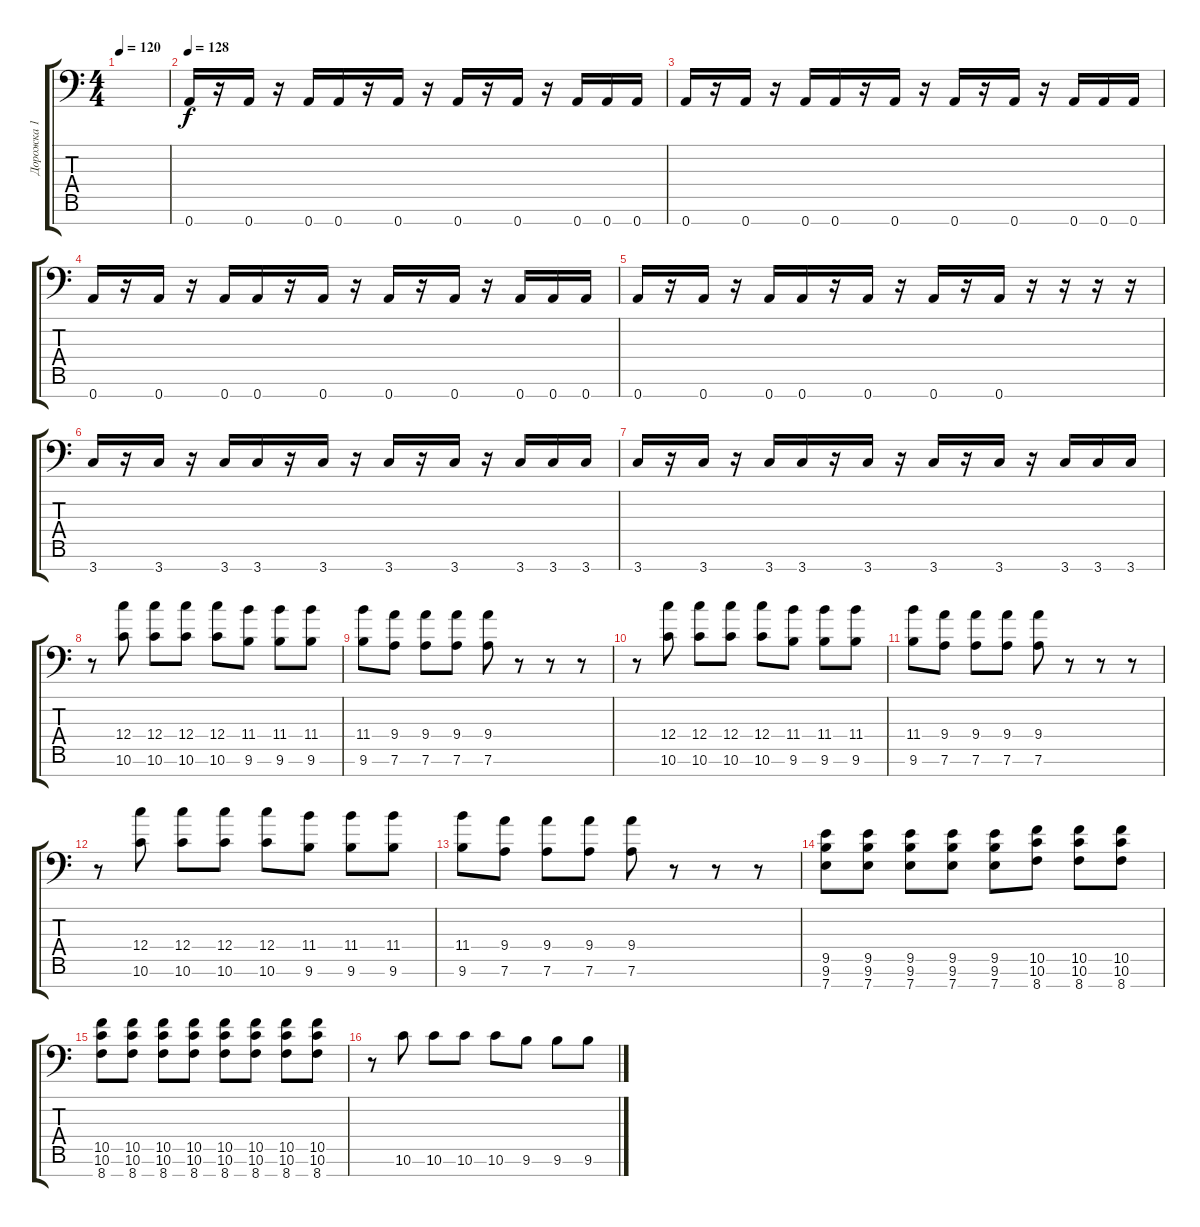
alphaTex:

\track ("Дорожка 1" "Дорожка 1") {instrument overdrivenguitar}
\staff {score tabs}
\tuning (D4 A3 F3 C3 G2 D2 A1) {hide}
\ts (4 4)
\tempo 120
\clef f4
\ks c
|
\tempo 128
0.7.16 r.16 0.7.16 r.16 0.7.16 0.7.16 r.16 0.7.16 r.16 0.7.16 r.16 0.7.16 r.16 0.7.16 0.7.16 0.7.16 |
0.7.16 r.16 0.7.16 r.16 0.7.16 0.7.16 r.16 0.7.16 r.16 0.7.16 r.16 0.7.16 r.16 0.7.16 0.7.16 0.7.16 |
0.7.16 r.16 0.7.16 r.16 0.7.16 0.7.16 r.16 0.7.16 r.16 0.7.16 r.16 0.7.16 r.16 0.7.16 0.7.16 0.7.16 |
0.7.16 r.16 0.7.16 r.16 0.7.16 0.7.16 r.16 0.7.16 r.16 0.7.16 r.16 0.7.16 r.16 r.16 r.16 r.16 |
3.7.16 r.16 3.7.16 r.16 3.7.16 3.7.16 r.16 3.7.16 r.16 3.7.16 r.16 3.7.16 r.16 3.7.16 3.7.16 3.7.16 |
3.7.16 r.16 3.7.16 r.16 3.7.16 3.7.16 r.16 3.7.16 r.16 3.7.16 r.16 3.7.16 r.16 3.7.16 3.7.16 3.7.16 |
r.8{instrument overdrivenguitar} (12.4 10.6).8 (12.4 10.6).8 (12.4 10.6).8 (12.4 10.6).8 (11.4 9.6).8 (11.4 9.6).8 (11.4 9.6).8 |
(11.4 9.6).8 (9.4 7.6).8 (9.4 7.6).8 (9.4 7.6).8 (9.4 7.6).8 r.8 r.8 r.8 |
r.8{instrument overdrivenguitar} (12.4 10.6).8 (12.4 10.6).8 (12.4 10.6).8 (12.4 10.6).8 (11.4 9.6).8 (11.4 9.6).8 (11.4 9.6).8 |
(11.4 9.6).8 (9.4 7.6).8 (9.4 7.6).8 (9.4 7.6).8 (9.4 7.6).8 r.8 r.8 r.8 |
r.8{instrument overdrivenguitar} (12.4 10.6).8 (12.4 10.6).8 (12.4 10.6).8 (12.4 10.6).8 (11.4 9.6).8 (11.4 9.6).8 (11.4 9.6).8 |
(11.4 9.6).8 (9.4 7.6).8 (9.4 7.6).8 (9.4 7.6).8 (9.4 7.6).8 r.8 r.8 r.8 |
(9.5 9.6 7.7).8 (9.5 9.6 7.7).8 (9.5 9.6 7.7).8 (9.5 9.6 7.7).8 (9.5 9.6 7.7).8 (10.5 10.6 8.7).8 (10.5 10.6 8.7).8 (10.5 10.6 8.7).8 |
(10.5 10.6 8.7).8 (10.5 10.6 8.7).8 (10.5 10.6 8.7).8 (10.5 10.6 8.7).8 (10.5 10.6 8.7).8 (10.5 10.6 8.7).8 (10.5 10.6 8.7).8 (10.5 10.6 8.7).8 |
r.8 10.6.8 10.6.8 10.6.8 10.6.8 9.6.8 9.6.8 9.6.8
